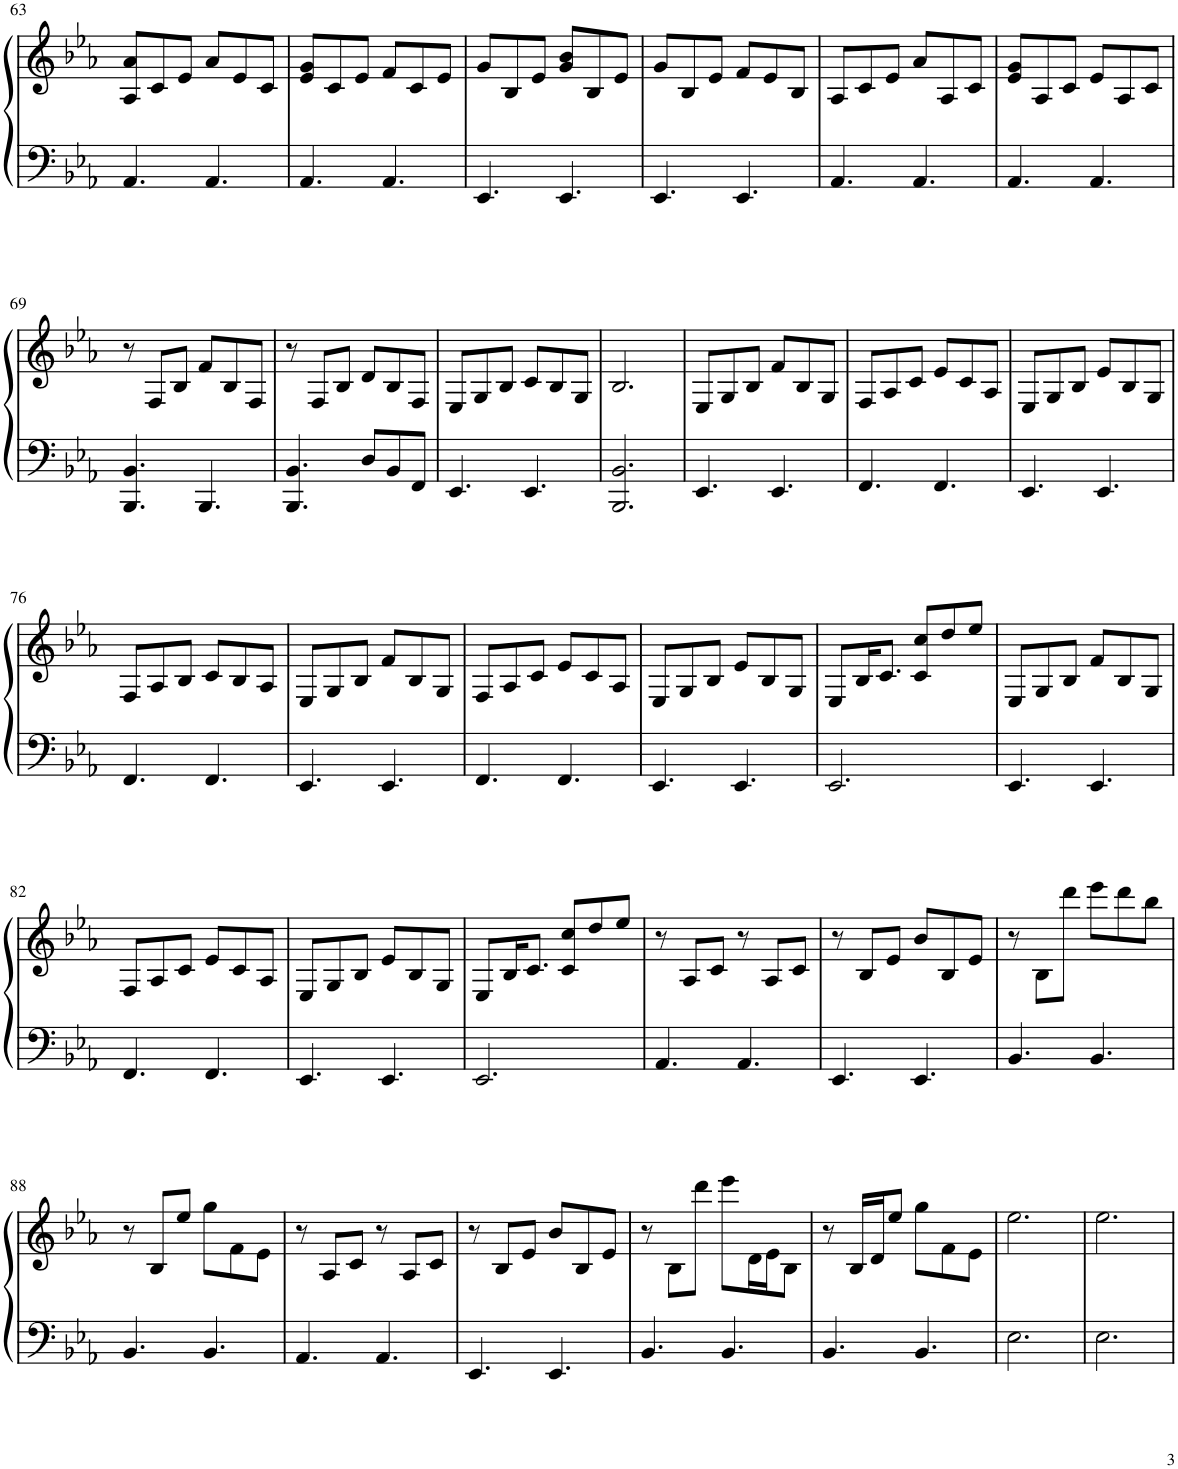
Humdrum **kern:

**kern	**kern
*part1	*part1
*staff2	*staff1
*I"Piano	*
*I'Pno.	*
!!LO:PB:g=z
*clefF4	*clefG2
*k[b-e-a-]	*k[b-e-a-]
*M6/8	*M6/8
=63	=63
4.AA-/	8A-/ 8a-/L
.	8c/
.	8e-/J
4.AA-/	8a-/L
.	8e-/
.	8c/J
=64	=64
4.AA-/	8e-/ 8g/L
.	8c/
.	8e-/J
4.AA-/	8f/L
.	8c/
.	8e-/J
=65	=65
4.EE-/	8g/L
.	8B-/
.	8e-/J
4.EE-/	8g/ 8b-/L
.	8B-/
.	8e-/J
=66	=66
4.EE-/	8g/L
.	8B-/
.	8e-/J
4.EE-/	8f/L
.	8e-/
.	8B-/J
=67	=67
4.AA-/	8A-/L
.	8c/
.	8e-/J
4.AA-/	8a-/L
.	8A-/
.	8c/J
=68	=68
4.AA-/	8e-/ 8g/L
.	8A-/
.	8c/J
4.AA-/	8e-/L
.	8A-/
.	8c/J
!!LO:LB:g=z
=69	=69
4.BBB-/ 4.BB-/	8r
.	8F/L
.	8B-/J
4.BBB-/	8f/L
.	8B-/
.	8F/J
=70	=70
4.BBB-/ 4.BB-/	8r
.	8F/L
.	8B-/J
8D/L	8d/L
8BB-/	8B-/
8FF/J	8F/J
=71	=71
4.EE-/	8E-/L
.	8G/
.	8B-/J
4.EE-/	8c/L
.	8B-/
.	8G/J
=72	=72
2.BBB-/ 2.BB-/	2.B-/
=73	=73
4.EE-/	8E-/L
.	8G/
.	8B-/J
4.EE-/	8f/L
.	8B-/
.	8G/J
=74	=74
4.FF/	8F/L
.	8A-/
.	8c/J
4.FF/	8e-/L
.	8c/
.	8A-/J
=75	=75
4.EE-/	8E-/L
.	8G/
.	8B-/J
4.EE-/	8e-/L
.	8B-/
.	8G/J
!!LO:LB:g=z
=76	=76
4.FF/	8F/L
.	8A-/
.	8B-/J
4.FF/	8c/L
.	8B-/
.	8A-/J
=77	=77
4.EE-/	8E-/L
.	8G/
.	8B-/J
4.EE-/	8f/L
.	8B-/
.	8G/J
=78	=78
4.FF/	8F/L
.	8A-/
.	8c/J
4.FF/	8e-/L
.	8c/
.	8A-/J
=79	=79
4.EE-/	8E-/L
.	8G/
.	8B-/J
4.EE-/	8e-/L
.	8B-/
.	8G/J
=80	=80
2.EE-/	8E-/L
.	16B-/K
.	8.c/J
.	8c/ 8cc/L
.	8dd/
.	8ee-/J
=81	=81
4.EE-/	8E-/L
.	8G/
.	8B-/J
4.EE-/	8f/L
.	8B-/
.	8G/J
!!LO:LB:g=z
=82	=82
4.FF/	8F/L
.	8A-/
.	8c/J
4.FF/	8e-/L
.	8c/
.	8A-/J
=83	=83
4.EE-/	8E-/L
.	8G/
.	8B-/J
4.EE-/	8e-/L
.	8B-/
.	8G/J
=84	=84
2.EE-/	8E-/L
.	16B-/K
.	8.c/J
.	8c/ 8cc/L
.	8dd/
.	8ee-/J
=85	=85
4.AA-/	8r
.	8A-/L
.	8c/J
4.AA-/	8r
.	8A-/L
.	8c/J
=86	=86
4.EE-/	8r
.	8B-/L
.	8e-/J
4.EE-/	8b-/L
.	8B-/
.	8e-/J
=87	=87
4.BB-/	8r
.	8B-\L
.	8ddd\J
4.BB-/	8eee-\L
.	8ddd\
.	8bb-\J
!!LO:LB:g=z
=88	=88
4.BB-/	8r
.	8B-/L
.	8ee-/J
4.BB-/	8gg\L
.	8f\
.	8e-\J
=89	=89
4.AA-/	8r
.	8A-/L
.	8c/J
4.AA-/	8r
.	8A-/L
.	8c/J
=90	=90
4.EE-/	8r
.	8B-/L
.	8e-/J
4.EE-/	8b-/L
.	8B-/
.	8e-/J
=91	=91
4.BB-/	8r
.	8B-\L
.	8ddd\J
4.BB-/	8eee-\L
.	16d\L
.	16e-\J
.	8B-\J
=92	=92
4.BB-/	8r
.	16B-/LL
.	16d/J
.	8ee-/J
4.BB-/	8gg\L
.	8f\
.	8e-\J
=93	=93
2.E-\	2.ee-\
=94	=94
2.E-\	2.ee-\
=	=
*-	*-
